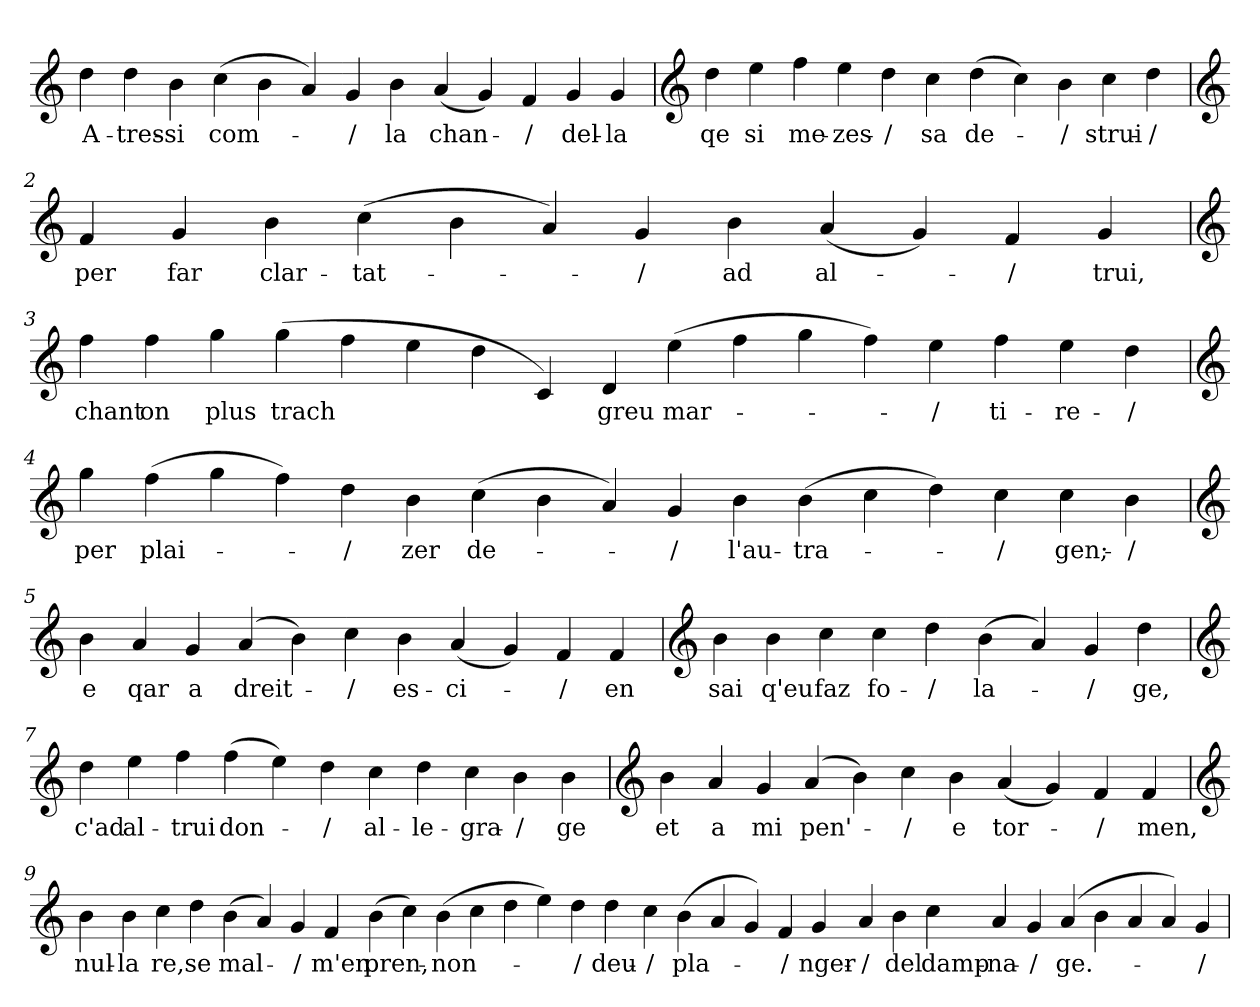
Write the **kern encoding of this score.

**kern	**text
*part1	*part1
*staff1	*staff1
*clefG2	*
=	=
4dd	A-
4dd	-tres-
4b	-si
(4cc	com-
4b	.
4a)	.
4g	-/
4b	la
(4a	chan-
4g)	.
4f	-/
4g	del-
4g	-la
=1	=1
*clefG2	*
4dd	qe
4ee	si
4ff	me-
4ee	-zes-
4dd	-/
4cc	sa
(4dd	de-
4cc)	.
4b	-/
4cc	strui-
4dd	-/
=2	=2
*clefG2	*
4f	per
4g	far
4b	clar-
(4cc	-tat-
4b	.
4a)	.
4g	-/
4b	ad
(4a	al-
4g)	.
4f	-/
4g	trui,
=3	=3
*clefG2	*
4ff	chant
4ff	on
4gg	plus
(4gg	trach
4ff	.
4ee	.
4dd	.
4c)	.
4d	greu
(4ee	mar-
4ff	.
4gg	.
4ff)	.
4ee	-/
4ff	ti-
4ee	-re-
4dd	-/
=4	=4
*clefG2	*
4gg	per
(4ff	plai-
4gg	.
4ff)	.
4dd	-/
4b	zer
(4cc	de-
4b	.
4a)	.
4g	-/
4b	l'au-
(4b	-tra-
4cc	.
4dd)	.
4cc	-/
4cc	gen;-
4b	-/
=5	=5
*clefG2	*
4b	e
4a	qar
4g	a
(4a	dreit-
4b)	.
4cc	-/
4b	es-
(4a	-ci-
4g)	.
4f	-/
4f	en
=6	=6
*clefG2	*
4b	sai
4b	q'eu
4cc	faz
4cc	fo-
4dd	-/
(4b	la-
4a)	.
4g	-/
4dd	ge,
=7	=7
*clefG2	*
4dd	c'ad
4ee	al-
4ff	-trui
(4ff	don-
4ee)	.
4dd	-/
4cc	al-
4dd	-le-
4cc	-gra-
4b	-/
4b	ge
=8	=8
*clefG2	*
4b	et
4a	a
4g	mi
(4a	pen'-
4b)	.
4cc	-/
4b	e
(4a	tor-
4g)	.
4f	-/
4f	men,
=9	=9
*clefG2	*
4b	nul-
4b	-la
4cc	re,
4dd	se
(4b	mal-
4a)	.
4g	-/
4f	m'en
(4b	pren,-
4cc)	.
(4b	-non-
4cc	.
4dd	.
4ee)	.
4dd	-/
4dd	deu-
4cc	-/
(4b	pla-
4a	.
4g)	.
4f	-/
4g	nger-
4a	-/
4b	del
4cc	damp-
4a	-na-
4g	-/
(4a	ge.-
4b	.
4a	.
4a)	.
4g	-/
=	=
*-	*-
